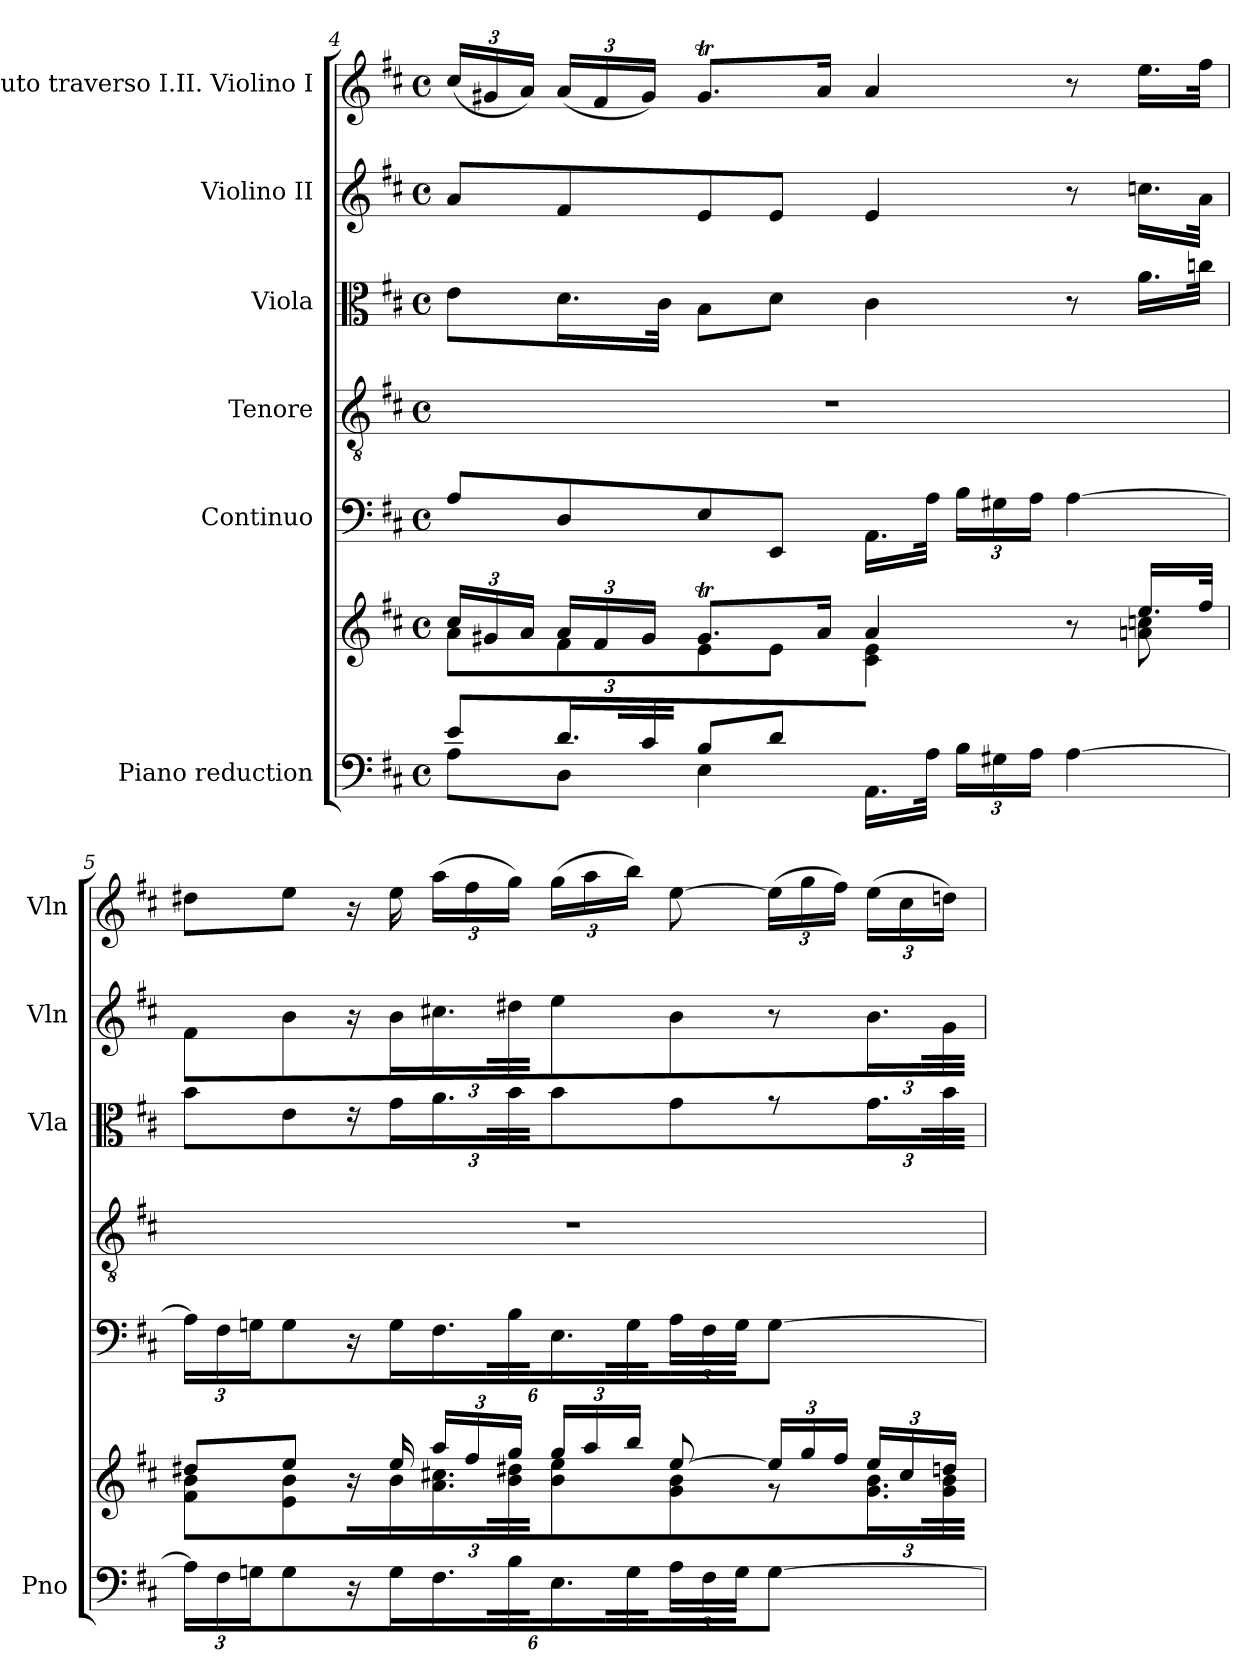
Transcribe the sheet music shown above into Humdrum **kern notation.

**kern	**kern	**kern	**kern	**kern	**kern	**kern
*part6	*part6	*part5	*part4	*part3	*part2	*part1
*staff7	*staff6	*staff5	*staff4	*staff3	*staff2	*staff1
*I"Piano reduction	*	*I"Continuo	*I"Tenore	*I"Viola	*I"Violino II	*I"Flauto traverso I.II. Violino I
*I'Pno	*	*	*	*I'Vla	*I'Vln	*I'Vln
*clefF4	*clefG2	*clefF4	*clefGv2	*clefC3	*clefG2	*clefG2
*k[f#c#]	*k[f#c#]	*k[f#c#]	*k[f#c#]	*k[f#c#]	*k[f#c#]	*k[f#c#]
*M4/4	*M4/4	*M4/4	*M4/4	*M4/4	*M4/4	*M4/4
*met(c)	*met(c)	*met(c)	*met(c)	*met(c)	*met(c)	*met(c)
=4	=4	=4	=4	=4	=4	=4
*^	*	*	*	*	*	*
*	*	*Xbrackettup	*	*	*	*	*Xbrackettup
*	*	*^	*	*	*	*	*
8e/L	8A\L	24cc#/LL	8a\L	8A/L	1r	8e\L	8a/L	(24cc#/LL
.	.	24g#X/	.	.	.	.	.	24g#X/
.	.	24a/JJ	.	.	.	.	.	24a/JJ)
*Xbrackettup	*	*	*	*	*	*	*	*
24.d/L	8D\J	24a/LL	8f#\	8D/	.	16.d\L	8f#/	(24a/LL
.	.	24f#/	.	.	.	.	.	24f#/
48ryy	.	.	.	.	.	.	.	.
48c#/JJJ	.	24g#/JJ	.	.	.	.	.	24g#/JJ)
.	.	.	.	.	.	32c#\JJk	.	.
48ryy	.	.	.	.	.	.	.	.
8B/L	4E\	8.g#t/L	8e\	8E/	.	8B\L	8e/	8.g#t/L
8d/J	.	.	8e\J	8EE/J	.	8d\J	8e/J	.
.	.	16a/Jk	.	.	.	.	.	16a/Jk
2ryy	16.AA\LL	4a/	4c#\ 4e\	16.AA\LL	.	4c#\	4e/	4a/
.	32A\JJk	.	.	32A\JJk	.	.	.	.
*	*	*	*	*Xbrackettup	*	*	*	*
.	24B\LL	.	.	24B\LL	.	.	.	.
.	24G#X\	.	.	24G#X\	.	.	.	.
.	24A\JJ	.	.	24A\JJ	.	.	.	.
.	[>4A\	8r	8ryy	[4A\	.	8r	8r	8r
.	.	16.ee/LL	8an\ 8ccn\	.	.	16.a\LL	16.ccn\LL	16.ee\LL
.	.	32ff#/JJk	.	.	.	32ccn\JJk	32a\JJk	32ff#\JJk
*v	*v	*	*	*	*	*	*	*
=5	=5	=5	=5	=5	=5	=5	=5
24A\LL]	8dd#X/L	8f#\ 8b\L	24A\LL]	1r	8b\L	8f#/L	8dd#X\L
24F#\	.	.	24F#\	.	.	.	.
24Gn\JJ	.	.	24Gn\JJ	.	.	.	.
8G\	8ee/J	8e\ 8b\J	8G\	.	8e\J	8b/J	8ee\J
16r	16r	16ryy	16r	.	16r	16r	16r
16G\LL	16ee/	16b\LL	16G\LL	.	16g\LL	16b\LL	16ee\
*	*	*	*	*	*Xbrackettup	*Xbrackettup	*
24.F#\	24aa/LL	24.a\ 24.cc#X\	24.F#\	.	24.a\	24.cc#X\	(24aa\LL
.	24ff#/	.	.	.	.	.	24ff#\
48ryy	.	48ryy	48ryy	.	48ryy	48ryy	.
48B\JJJ	24gg/JJ	48b\ 48dd#X\JJJ	48B\JJJ	.	48b\JJJ	48dd#X\JJJ	24gg\JJ)
48ryy	.	48ryy	48ryy	.	48ryy	48ryy	.
24.E\LL	24gg/LL	8b\ 8ee\L	24.E\LL	.	8b\L	8ee\L	(24gg\LL
.	24aa/	.	.	.	.	.	24aa\
48ryy	.	.	48ryy	.	.	.	.
48G\JJJ	24bb/JJ	.	48G\JJJ	.	.	.	24bb\JJ)
48ryy	.	.	48ryy	.	.	.	.
24A\LL	[8ee/	8g\ 8b\J	24A\LL	.	8g\J	8b\J	[8ee\
24F#\	.	.	24F#\	.	.	.	.
24G\JJ	.	.	24G\JJ	.	.	.	.
[4G\	24ee/LL]	8r	[4G\	.	8r	8r	(24ee\LL]
.	24gg/	.	.	.	.	.	24gg\
.	24ff#/JJ	.	.	.	.	.	24ff#\JJ)
.	24ee/LL	24.g\ 24.b\LL	.	.	24.g\LL	24.b/LL	(24ee\LL
.	24cc#/	.	.	.	.	.	24cc#\
.	.	48ryy	.	.	48ryy	48ryy	.
.	24ddn/JJ	48g\ 48b\JJJ	.	.	48b\JJJ	48g/JJJ	24ddn\JJ)
.	.	48ryy	.	.	48ryy	48ryy	.
*	*v	*v	*	*	*	*	*
=	=	=	=	=	=	=
*-	*-	*-	*-	*-	*-	*-
